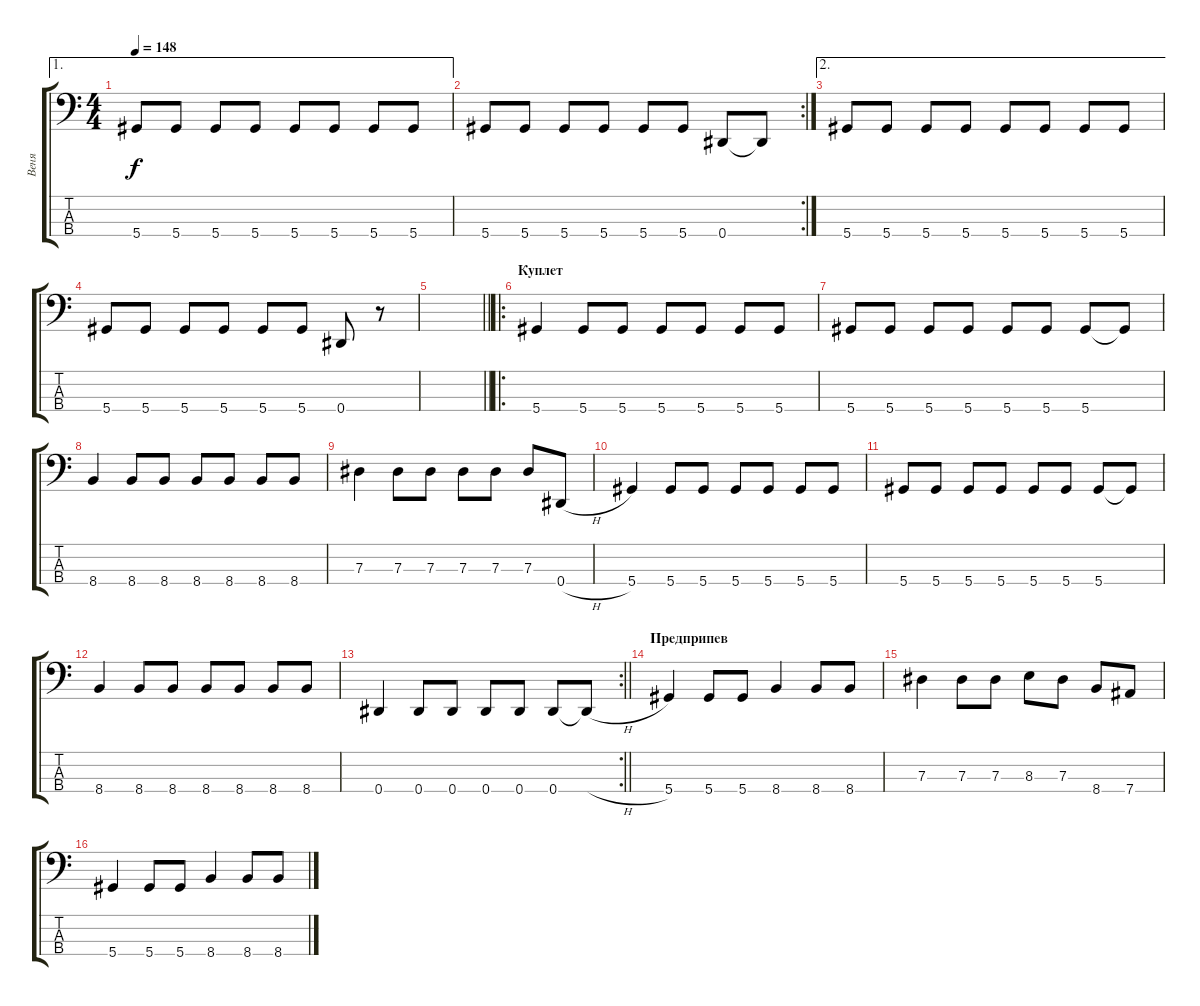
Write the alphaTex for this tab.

\track ("Веня" "Веня") {instrument electricbasspick}
\staff {score tabs}
\tuning (Gb2 Db2 Ab1 Eb1) {hide}
\ae 1
\ts (4 4)
\tempo 148
\clef f4
\ks c
5.4.8{dy f} 5.4.8 5.4.8 5.4.8 5.4.8 5.4.8 5.4.8 5.4.8 |
\rc 2
5.4.8 5.4.8 5.4.8 5.4.8 5.4.8 5.4.8 0.4.8 0.4{t}.8 |
\ae 2
5.4.8 5.4.8 5.4.8 5.4.8 5.4.8 5.4.8 5.4.8 5.4.8 |
5.4.8 5.4.8 5.4.8 5.4.8 5.4.8 5.4.8 0.4.8 r.8 |
\barLineRight lightlight
|
\ro
\section ("" "Куплет")
5.4.4 5.4.8 5.4.8 5.4.8 5.4.8 5.4.8 5.4.8 |
5.4.8 5.4.8 5.4.8 5.4.8 5.4.8 5.4.8 5.4.8 5.4{t}.8 |
8.4.4 8.4.8 8.4.8 8.4.8 8.4.8 8.4.8 8.4.8 |
7.3.4 7.3.8 7.3.8 7.3.8 7.3.8 7.3.8 0.4{h}.8 |
5.4.4 5.4.8 5.4.8 5.4.8 5.4.8 5.4.8 5.4.8 |
5.4.8 5.4.8 5.4.8 5.4.8 5.4.8 5.4.8 5.4.8 5.4{t}.8 |
8.4.4 8.4.8 8.4.8 8.4.8 8.4.8 8.4.8 8.4.8 |
\rc 2
\barLineRight lightlight
0.4.4 0.4.8 0.4.8 0.4.8 0.4.8 0.4.8 0.4{h t}.8 |
\section ("" "Предприпев")
5.4.4 5.4.8 5.4.8 8.4.4 8.4.8 8.4.8 |
7.3.4 7.3.8 7.3.8 8.3.8 7.3.8 8.4.8 7.4.8 |
5.4.4 5.4.8 5.4.8 8.4.4 8.4.8 8.4.8
